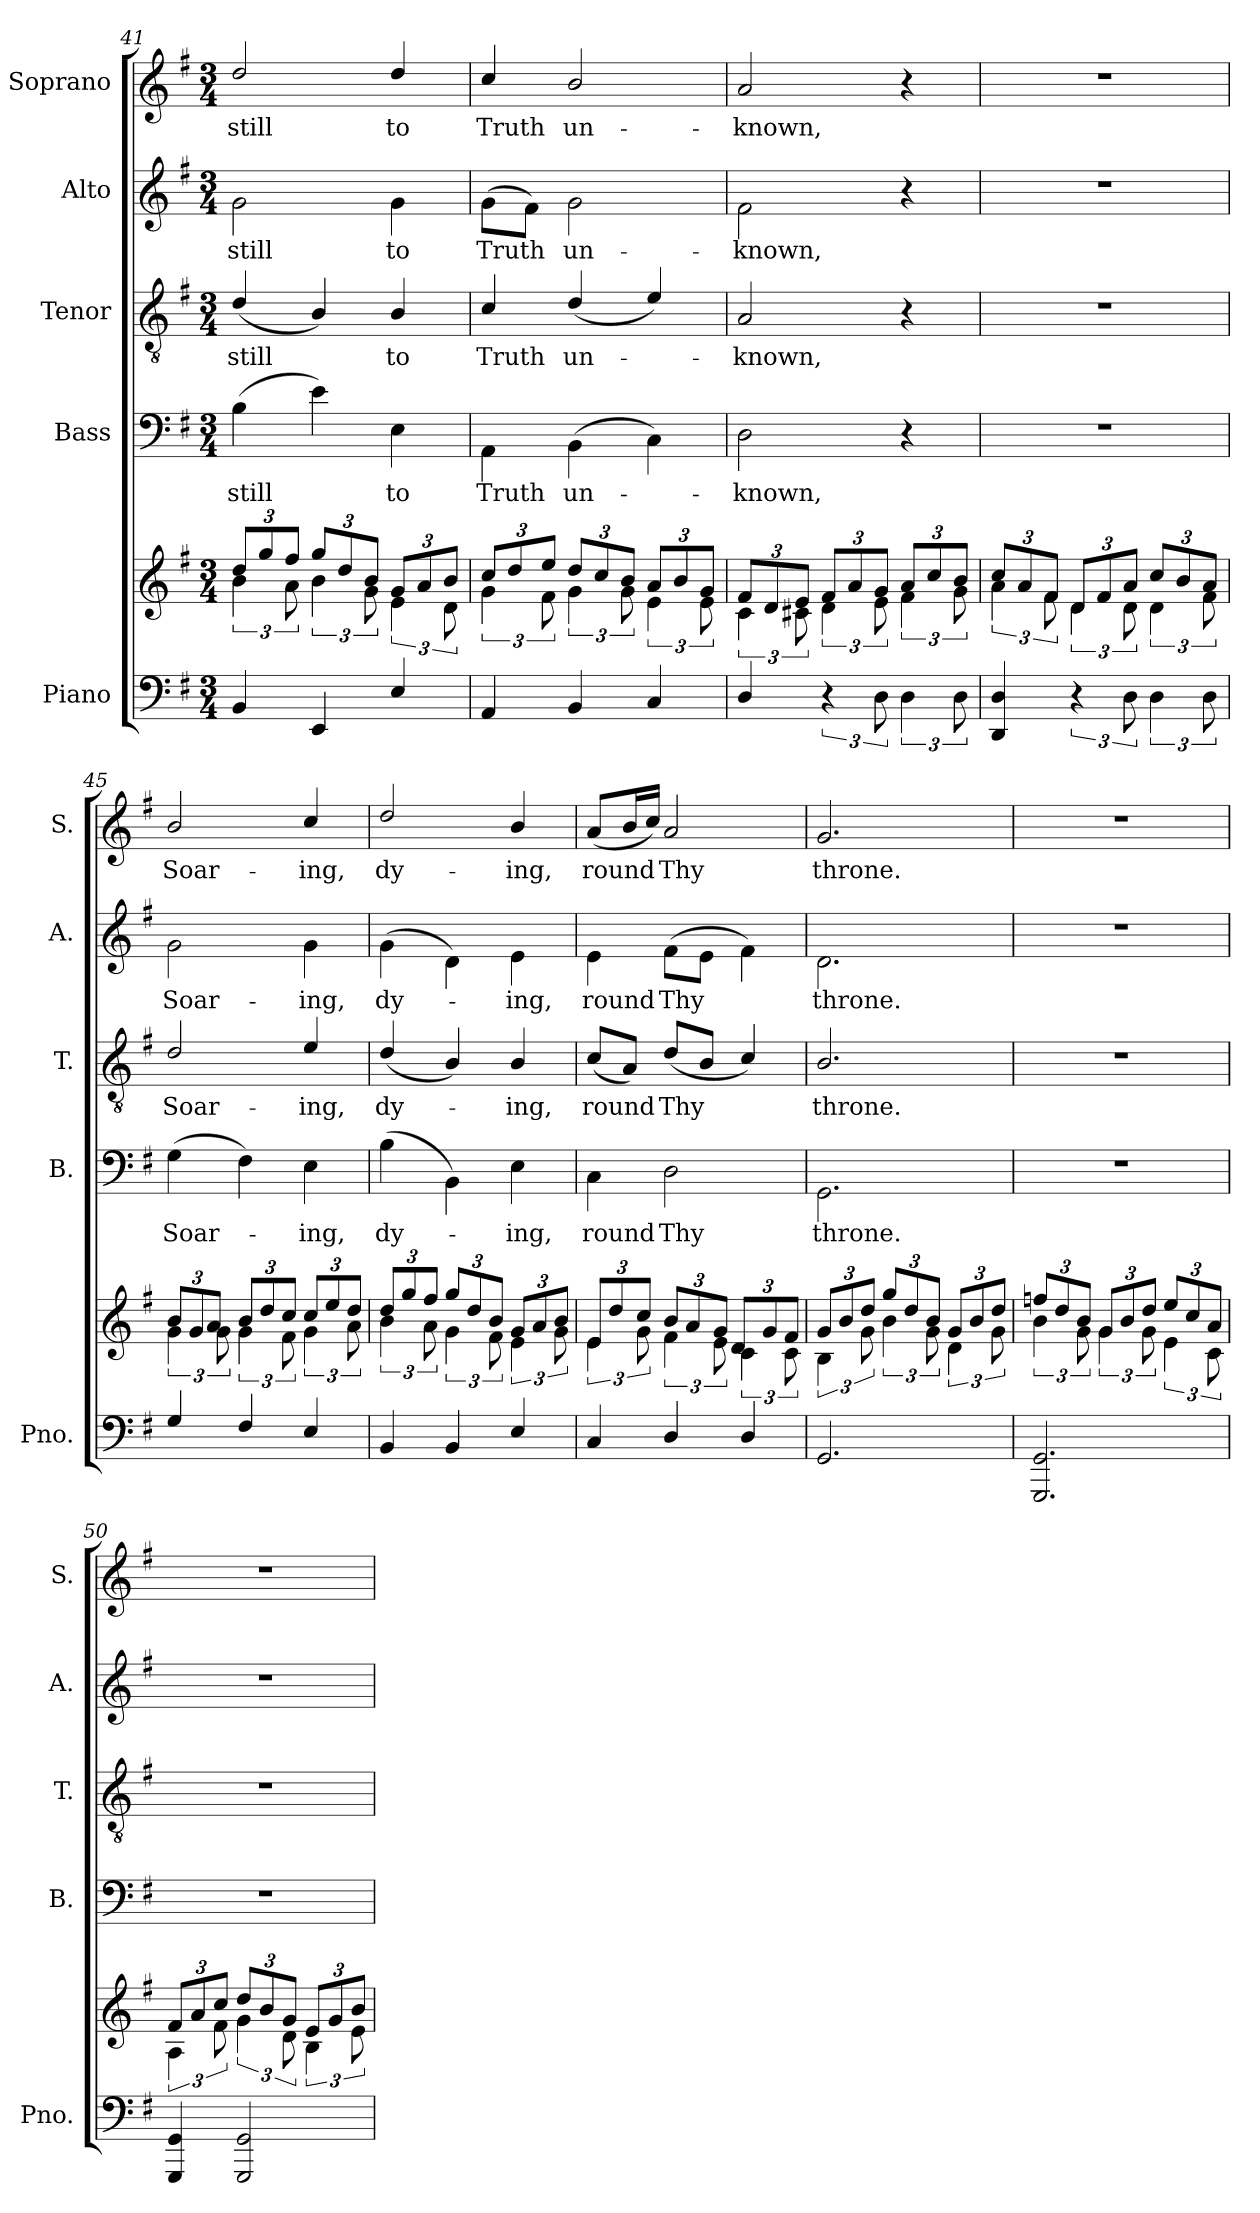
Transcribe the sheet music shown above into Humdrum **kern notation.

**kern	**kern	**kern	**text	**kern	**text	**kern	**text	**kern	**text
*part5	*part5	*part4	*part4	*part3	*part3	*part2	*part2	*part1	*part1
*staff6	*staff5	*staff4	*staff4	*staff3	*staff3	*staff2	*staff2	*staff1	*staff1
*I"Piano	*	*I"Bass	*	*I"Tenor	*	*I"Alto	*	*I"Soprano	*
*I'Pno.	*	*I'B.	*	*I'T.	*	*I'A.	*	*I'S.	*
*clefF4	*clefG2	*clefF4	*	*clefGv2	*	*clefG2	*	*clefG2	*
*k[f#]	*k[f#]	*k[f#]	*	*k[f#]	*	*k[f#]	*	*k[f#]	*
*G:	*G:	*G:	*	*G:	*	*G:	*	*G:	*
*M3/4	*M3/4	*M3/4	*	*M3/4	*	*M3/4	*	*M3/4	*
=41	=41	=41	=41	=41	=41	=41	=41	=41	=41
*	*^	*	*	*	*	*	*	*	*
*	*	*Xbrackettup	*	*	*	*	*	*	*	*
!	!	!	!	!LO:LY:b	!	!LO:LY:b	!	!LO:LY:b	!	!LO:LY:b
4BB/	6b\	12dd/L	(>4B\	still	(<4d/	still	2g\	still	2dd/	still
.	.	12gg/	.	.	.	.	.	.	.	.
.	12a\	12ff#/J	.	.	.	.	.	.	.	.
*	*brackettup	*Xbrackettup	*	*	*	*	*	*	*	*
4EE/	6b\	12gg/L	4e\)	.	4B/)	.	.	.	.	.
.	.	12dd/	.	.	.	.	.	.	.	.
.	12g\	12b/J	.	.	.	.	.	.	.	.
*	*brackettup	*Xbrackettup	*	*	*	*	*	*	*	*
!	!	!	!	!LO:LY:b	!	!LO:LY:b	!	!LO:LY:b	!	!LO:LY:b
4E/	6e\	12g/L	4E\	to	4B/	to	4g\	to	4dd/	to
.	.	12a/	.	.	.	.	.	.	.	.
.	12d\	12b/J	.	.	.	.	.	.	.	.
=42	=42	=42	=42	=42	=42	=42	=42	=42	=42	=42
*	*brackettup	*Xbrackettup	*	*	*	*	*	*	*	*
!	!	!	!	!LO:LY:b	!	!LO:LY:b	!	!LO:LY:b	!	!LO:LY:b
4AA/	6g\	12cc/L	4AA\	Truth	4c/	Truth	(>8g\L	Truth	4cc/	Truth
.	.	12dd/	.	.	.	.	.	.	.	.
.	.	.	.	.	.	.	8f#\J)	.	.	.
.	12f#\	12ee/J	.	.	.	.	.	.	.	.
*	*brackettup	*Xbrackettup	*	*	*	*	*	*	*	*
!	!	!	!	!LO:LY:b	!	!LO:LY:b	!	!LO:LY:b	!	!LO:LY:b
4BB/	6g\	12dd/L	(>4BB\	un-	(<4d/	un-	2g\	un-	2b/	un-
.	.	12cc/	.	.	.	.	.	.	.	.
.	12g\	12b/J	.	.	.	.	.	.	.	.
*	*brackettup	*Xbrackettup	*	*	*	*	*	*	*	*
4C/	6e\	12a/L	4C\)	.	4e/)	.	.	.	.	.
.	.	12b/	.	.	.	.	.	.	.	.
.	12e\	12g/J	.	.	.	.	.	.	.	.
=43	=43	=43	=43	=43	=43	=43	=43	=43	=43	=43
*	*brackettup	*Xbrackettup	*	*	*	*	*	*	*	*
!	!	!	!	!LO:LY:b	!	!LO:LY:b	!	!LO:LY:b	!	!LO:LY:b
4D/	6c\	12f#/L	2D\	-known,	2A/	-known,	2f#\	-known,	2a/	-known,
.	.	12d/	.	.	.	.	.	.	.	.
.	12c#X\	12e/J	.	.	.	.	.	.	.	.
*	*brackettup	*Xbrackettup	*	*	*	*	*	*	*	*
6r	6d\	12f#/L	.	.	.	.	.	.	.	.
.	.	12a/	.	.	.	.	.	.	.	.
12D\	12e\	12g/J	.	.	.	.	.	.	.	.
*	*brackettup	*Xbrackettup	*	*	*	*	*	*	*	*
6D\	6f#\	12a/L	4r	.	4r	.	4r	.	4r	.
.	.	12cc/	.	.	.	.	.	.	.	.
12D\	12g\	12b/J	.	.	.	.	.	.	.	.
=44	=44	=44	=44	=44	=44	=44	=44	=44	=44	=44
*	*brackettup	*Xbrackettup	*	*	*	*	*	*	*	*
4DD/ 4D/	6a\	12cc/L	2.r	.	2.r	.	2.r	.	2.r	.
.	.	12a/	.	.	.	.	.	.	.	.
.	12f#\	12f#/J	.	.	.	.	.	.	.	.
*	*brackettup	*Xbrackettup	*	*	*	*	*	*	*	*
6r	6d\	12d/L	.	.	.	.	.	.	.	.
.	.	12f#/	.	.	.	.	.	.	.	.
12D\	12d\	12a/J	.	.	.	.	.	.	.	.
*	*brackettup	*Xbrackettup	*	*	*	*	*	*	*	*
6D\	6d\	12cc/L	.	.	.	.	.	.	.	.
.	.	12b/	.	.	.	.	.	.	.	.
12D\	12f#\	12a/J	.	.	.	.	.	.	.	.
!!LO:PB:g=z
=45	=45	=45	=45	=45	=45	=45	=45	=45	=45	=45
*	*brackettup	*Xbrackettup	*	*	*	*	*	*	*	*
!	!	!	!	!LO:LY:b	!	!LO:LY:b	!	!LO:LY:b	!	!LO:LY:b
4G/	6g\	12b/L	(>4G\	Soar-	2d/	Soar-	2g\	Soar-	2b/	Soar-
.	.	12g/	.	.	.	.	.	.	.	.
.	12g\	12a/J	.	.	.	.	.	.	.	.
*	*brackettup	*Xbrackettup	*	*	*	*	*	*	*	*
4F#/	6g\	12b/L	4F#\)	.	.	.	.	.	.	.
.	.	12dd/	.	.	.	.	.	.	.	.
.	12f#\	12cc/J	.	.	.	.	.	.	.	.
*	*brackettup	*Xbrackettup	*	*	*	*	*	*	*	*
!	!	!	!	!LO:LY:b	!	!LO:LY:b	!	!LO:LY:b	!	!LO:LY:b
4E/	6g\	12cc/L	4E\	-ing,	4e/	-ing,	4g\	-ing,	4cc/	-ing,
.	.	12ee/	.	.	.	.	.	.	.	.
.	12a\	12dd/J	.	.	.	.	.	.	.	.
=46	=46	=46	=46	=46	=46	=46	=46	=46	=46	=46
*	*brackettup	*Xbrackettup	*	*	*	*	*	*	*	*
!	!	!	!	!LO:LY:b	!	!LO:LY:b	!	!LO:LY:b	!	!LO:LY:b
4BB/	6b\	12dd/L	(>4B\	dy-	(<4d/	dy-	(>4g\	dy-	2dd/	dy-
.	.	12gg/	.	.	.	.	.	.	.	.
.	12a\	12ff#/J	.	.	.	.	.	.	.	.
*	*brackettup	*Xbrackettup	*	*	*	*	*	*	*	*
4BB/	6g\	12gg/L	4BB\)	.	4B/)	.	4d\)	.	.	.
.	.	12dd/	.	.	.	.	.	.	.	.
.	12f#\	12b/J	.	.	.	.	.	.	.	.
*	*brackettup	*Xbrackettup	*	*	*	*	*	*	*	*
!	!	!	!	!LO:LY:b	!	!LO:LY:b	!	!LO:LY:b	!	!LO:LY:b
4E/	6e\	12g/L	4E\	-ing,	4B/	-ing,	4e\	-ing,	4b/	-ing,
.	.	12a/	.	.	.	.	.	.	.	.
.	12g\	12b/J	.	.	.	.	.	.	.	.
=47	=47	=47	=47	=47	=47	=47	=47	=47	=47	=47
*	*brackettup	*Xbrackettup	*	*	*	*	*	*	*	*
!	!	!	!	!LO:LY:b	!	!LO:LY:b	!	!LO:LY:b	!	!LO:LY:b
4C/	6e\	12e/L	4C\	round	(<8c/L	round	4e\	round	(<8a/L	round
.	.	12dd/	.	.	.	.	.	.	.	.
.	.	.	.	.	8A/J)	.	.	.	16b/L	.
.	12g\	12cc/J	.	.	.	.	.	.	.	.
.	.	.	.	.	.	.	.	.	16cc/JJ)	.
*	*brackettup	*Xbrackettup	*	*	*	*	*	*	*	*
!	!	!	!	!LO:LY:b	!	!LO:LY:b	!	!LO:LY:b	!	!LO:LY:b
4D/	6f#\	12b/L	2D\	Thy	(<8d/L	Thy	(>8f#\L	Thy	2a/	Thy
.	.	12a/	.	.	.	.	.	.	.	.
.	.	.	.	.	8B/J	.	8e\J	.	.	.
.	12e\	12g/J	.	.	.	.	.	.	.	.
*	*brackettup	*Xbrackettup	*	*	*	*	*	*	*	*
4D/	6c\	12d/L	.	.	4c/)	.	4f#\)	.	.	.
.	.	12g/	.	.	.	.	.	.	.	.
.	12c\	12f#/J	.	.	.	.	.	.	.	.
=48	=48	=48	=48	=48	=48	=48	=48	=48	=48	=48
*	*brackettup	*Xbrackettup	*	*	*	*	*	*	*	*
!	!	!	!	!LO:LY:b	!	!LO:LY:b	!	!LO:LY:b	!	!LO:LY:b
2.GG/	6B\	12g/L	2.GG\	throne.	2.B/	throne.	2.d\	throne.	2.g/	throne.
.	.	12b/	.	.	.	.	.	.	.	.
.	12g\	12dd/J	.	.	.	.	.	.	.	.
*	*brackettup	*Xbrackettup	*	*	*	*	*	*	*	*
.	6b\	12gg/L	.	.	.	.	.	.	.	.
.	.	12dd/	.	.	.	.	.	.	.	.
.	12g\	12b/J	.	.	.	.	.	.	.	.
*	*brackettup	*Xbrackettup	*	*	*	*	*	*	*	*
.	6d\	12g/L	.	.	.	.	.	.	.	.
.	.	12b/	.	.	.	.	.	.	.	.
.	12g\	12dd/J	.	.	.	.	.	.	.	.
!!LO:LB:g=z
=49	=49	=49	=49	=49	=49	=49	=49	=49	=49	=49
*	*brackettup	*Xbrackettup	*	*	*	*	*	*	*	*
2.GGG/ 2.GG/	6b\	12ffn/L	2.r	.	2.r	.	2.r	.	2.r	.
.	.	12dd/	.	.	.	.	.	.	.	.
.	12g\	12b/J	.	.	.	.	.	.	.	.
*	*brackettup	*Xbrackettup	*	*	*	*	*	*	*	*
.	6g\	12g/L	.	.	.	.	.	.	.	.
.	.	12b/	.	.	.	.	.	.	.	.
.	12g\	12dd/J	.	.	.	.	.	.	.	.
*	*brackettup	*Xbrackettup	*	*	*	*	*	*	*	*
.	6e\	12ee/L	.	.	.	.	.	.	.	.
.	.	12cc/	.	.	.	.	.	.	.	.
.	12c\	12a/J	.	.	.	.	.	.	.	.
=50	=50	=50	=50	=50	=50	=50	=50	=50	=50	=50
*	*brackettup	*Xbrackettup	*	*	*	*	*	*	*	*
4GGG/ 4GG/	6A\	12f#/L	2.r	.	2.r	.	2.r	.	2.r	.
.	.	12a/	.	.	.	.	.	.	.	.
.	12f#\	12cc/J	.	.	.	.	.	.	.	.
*	*brackettup	*Xbrackettup	*	*	*	*	*	*	*	*
2GGG/ 2GG/	6g\	12dd/L	.	.	.	.	.	.	.	.
.	.	12b/	.	.	.	.	.	.	.	.
.	12d\	12g/J	.	.	.	.	.	.	.	.
*	*brackettup	*Xbrackettup	*	*	*	*	*	*	*	*
.	6B\	12e/L	.	.	.	.	.	.	.	.
.	.	12g/	.	.	.	.	.	.	.	.
.	12e\	12b/J	.	.	.	.	.	.	.	.
*	*v	*v	*	*	*	*	*	*	*	*
=	=	=	=	=	=	=	=	=	=
*-	*-	*-	*-	*-	*-	*-	*-	*-	*-
